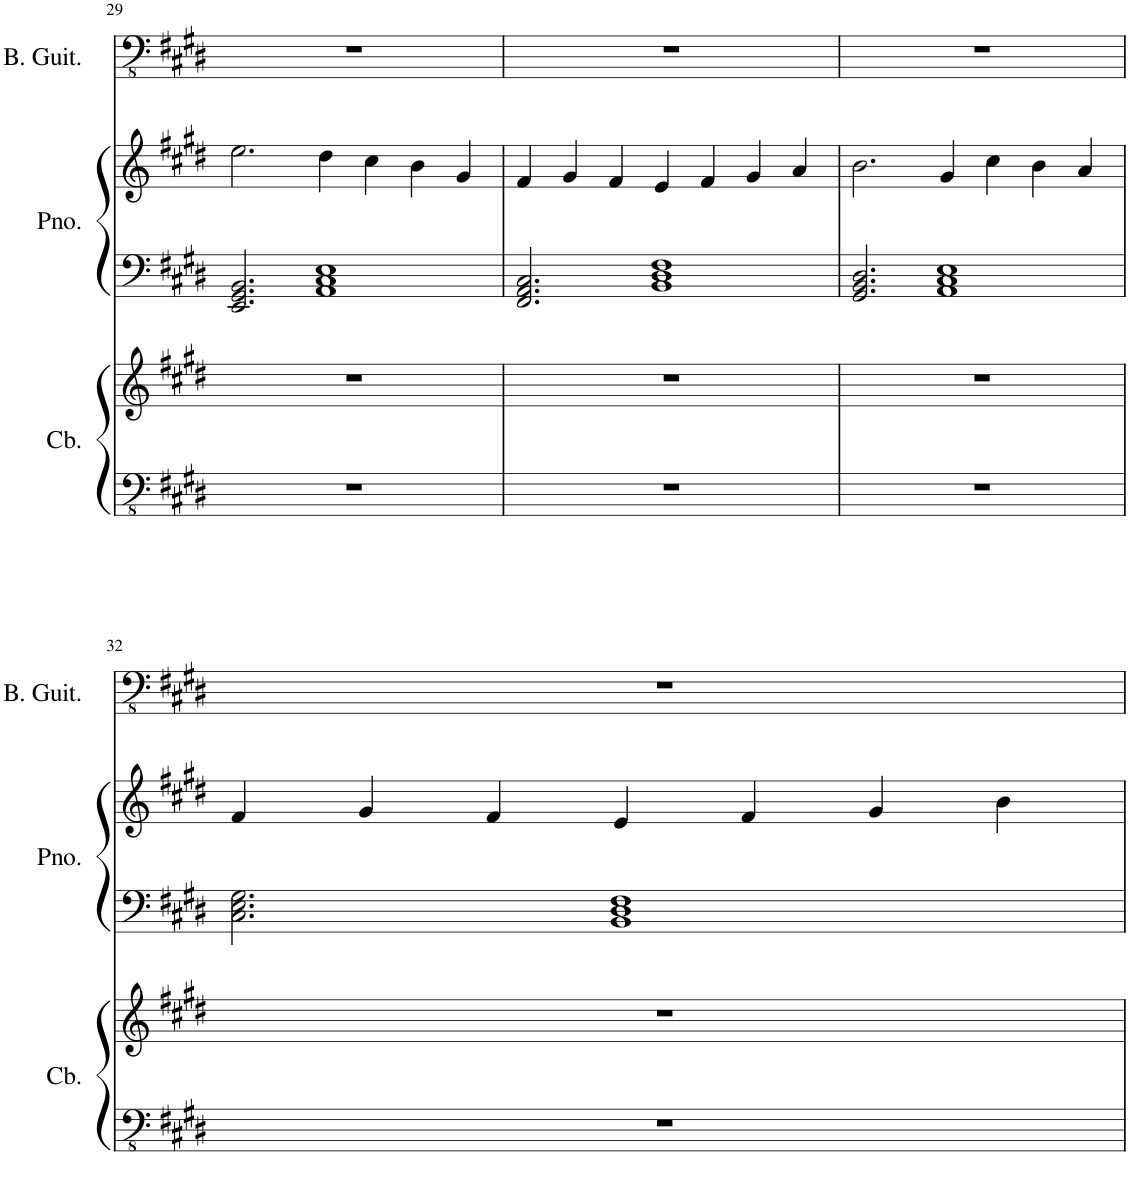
**kern	**kern	**kern	**kern	**kern
*part3	*part3	*part2	*part2	*part1
*staff5	*staff4	*staff3	*staff2	*staff1
*I"コントラバス	*	*I"Piano	*	*I"ベース
*	*	*I'Pno.	*	*
!!LO:PB:g=z
*clefFv4	*clefG2	*clefF4	*clefG2	*clefFv4
*ITrd7c12	*ITrd7c12	*	*	*
*k[f#c#g#d#]	*k[f#c#g#d#]	*k[f#c#g#d#]	*k[f#c#g#d#]	*k[f#c#g#d#]
*M7/4	*M7/4	*M7/4	*M7/4	*M7/4
=29	=29	=29	=29	=29
1..r	1..r	2.EE/ 2.GG#/ 2.BB/	2.ee\	1..r
.	.	1AA 1C# 1E	4dd#\	.
.	.	.	4cc#\	.
.	.	.	4b\	.
.	.	.	4g#/	.
=30	=30	=30	=30	=30
1..r	1..r	2.FF#/ 2.AA/ 2.C#/	4f#/	1..r
.	.	.	4g#/	.
.	.	.	4f#/	.
.	.	1BB 1D# 1F#	4e/	.
.	.	.	4f#/	.
.	.	.	4g#/	.
.	.	.	4a/	.
=31	=31	=31	=31	=31
1..r	1..r	2.GG#/ 2.BB/ 2.D#/	2.b\	1..r
.	.	1AA 1C# 1E	4g#/	.
.	.	.	4cc#\	.
.	.	.	4b\	.
.	.	.	4a/	.
!!LO:LB:g=z
=32	=32	=32	=32	=32
1..r	1..r	2.C#\ 2.E\ 2.G#\	4f#/	1..r
.	.	.	4g#/	.
.	.	.	4f#/	.
.	.	1BB 1D# 1F#	4e/	.
.	.	.	4f#/	.
.	.	.	4g#/	.
.	.	.	4b\	.
=	=	=	=	=
*-	*-	*-	*-	*-
